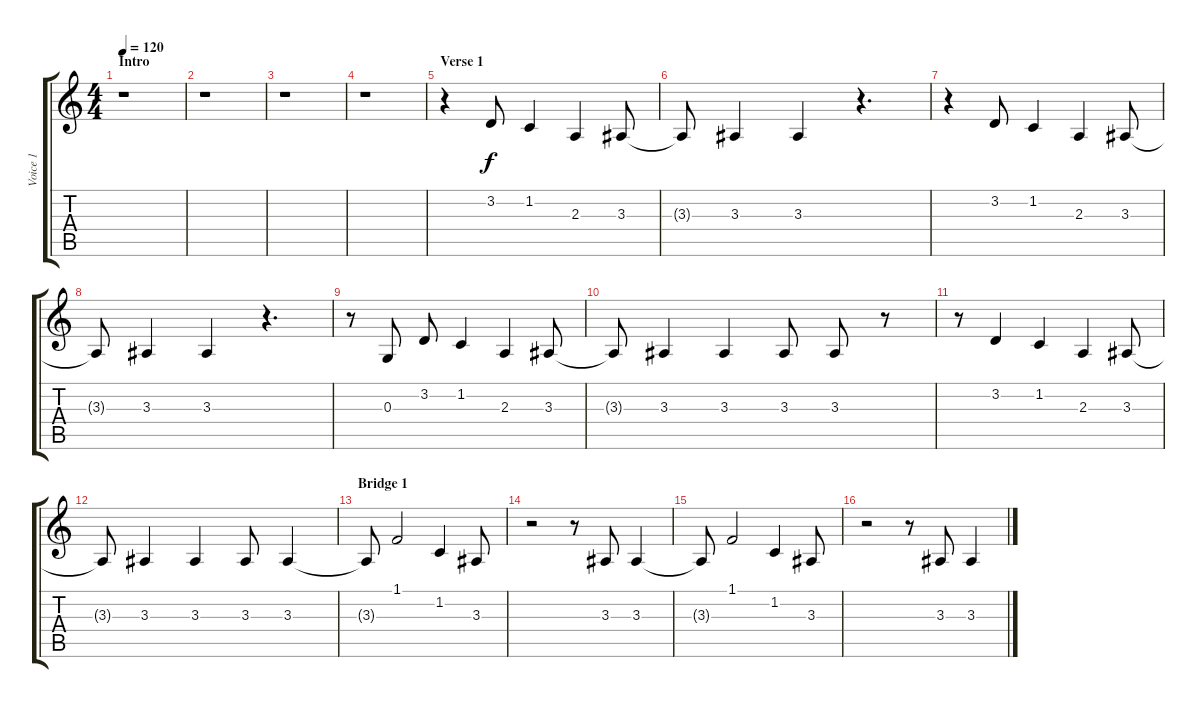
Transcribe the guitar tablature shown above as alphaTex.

\track ("Voice 1" "Voice 1") {instrument oboe}
\staff {score tabs}
\tuning (E4 B3 G3 D3 A2 E2) {hide}
\ts (4 4)
\section ("" "Intro")
\tempo 120
\clef g2
\ks c
r.1{dy f instrument oboe} |
r.1 |
r.1 |
r.1 |
\section ("" "Verse 1")
r.4 3.2.8 1.2.4 2.3.4 3.3.8 |
3.3{t}.8 3.3.4 3.3.4 r.4{d} |
r.4 3.2.8 1.2.4 2.3.4 3.3.8 |
3.3{t}.8 3.3.4 3.3.4 r.4{d} |
r.8 0.3.8 3.2.8 1.2.4 2.3.4 3.3.8 |
3.3{t}.8 3.3.4 3.3.4 3.3.8 3.3.8 r.8 |
r.8 3.2.4 1.2.4 2.3.4 3.3.8 |
3.3{t}.8 3.3.4 3.3.4 3.3.8 3.3.4 |
\section ("" "Bridge 1")
3.3{t}.8 1.1.2 1.2.4 3.3.8 |
r.2 r.8 3.3.8 3.3.4 |
3.3{t}.8 1.1.2 1.2.4 3.3.8 |
r.2 r.8 3.3.8 3.3.4
